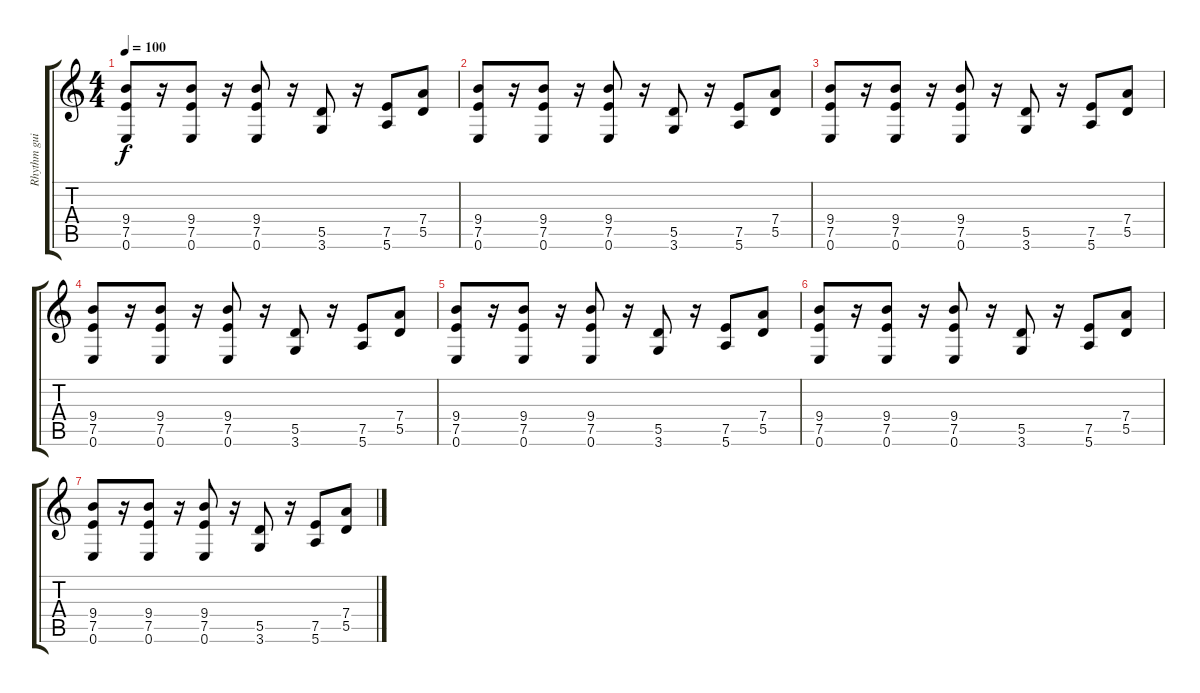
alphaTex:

\track ("Rhythm guitar" "Rhythm gui") {instrument acousticguitarsteel}
\staff {score tabs}
\tuning (E4 B3 G3 D3 A2 E2) {hide}
\ts (4 4)
\tempo 100
\clef g2
\ks c
(9.4 7.5 0.6).8{dy f} r.16 (9.4 7.5 0.6).8 r.16 (9.4 7.5 0.6).8 r.16 (5.5 3.6).8 r.16 (7.5 5.6).8 (7.4 5.5).8 |
(9.4 7.5 0.6).8 r.16 (9.4 7.5 0.6).8 r.16 (9.4 7.5 0.6).8 r.16 (5.5 3.6).8 r.16 (7.5 5.6).8 (7.4 5.5).8 |
(9.4 7.5 0.6).8 r.16 (9.4 7.5 0.6).8 r.16 (9.4 7.5 0.6).8 r.16 (5.5 3.6).8 r.16 (7.5 5.6).8 (7.4 5.5).8 |
(9.4 7.5 0.6).8 r.16 (9.4 7.5 0.6).8 r.16 (9.4 7.5 0.6).8 r.16 (5.5 3.6).8 r.16 (7.5 5.6).8 (7.4 5.5).8 |
(9.4 7.5 0.6).8 r.16 (9.4 7.5 0.6).8 r.16 (9.4 7.5 0.6).8 r.16 (5.5 3.6).8 r.16 (7.5 5.6).8 (7.4 5.5).8 |
(9.4 7.5 0.6).8 r.16 (9.4 7.5 0.6).8 r.16 (9.4 7.5 0.6).8 r.16 (5.5 3.6).8 r.16 (7.5 5.6).8 (7.4 5.5).8 |
(9.4 7.5 0.6).8 r.16 (9.4 7.5 0.6).8 r.16 (9.4 7.5 0.6).8 r.16 (5.5 3.6).8 r.16 (7.5 5.6).8 (7.4 5.5).8
